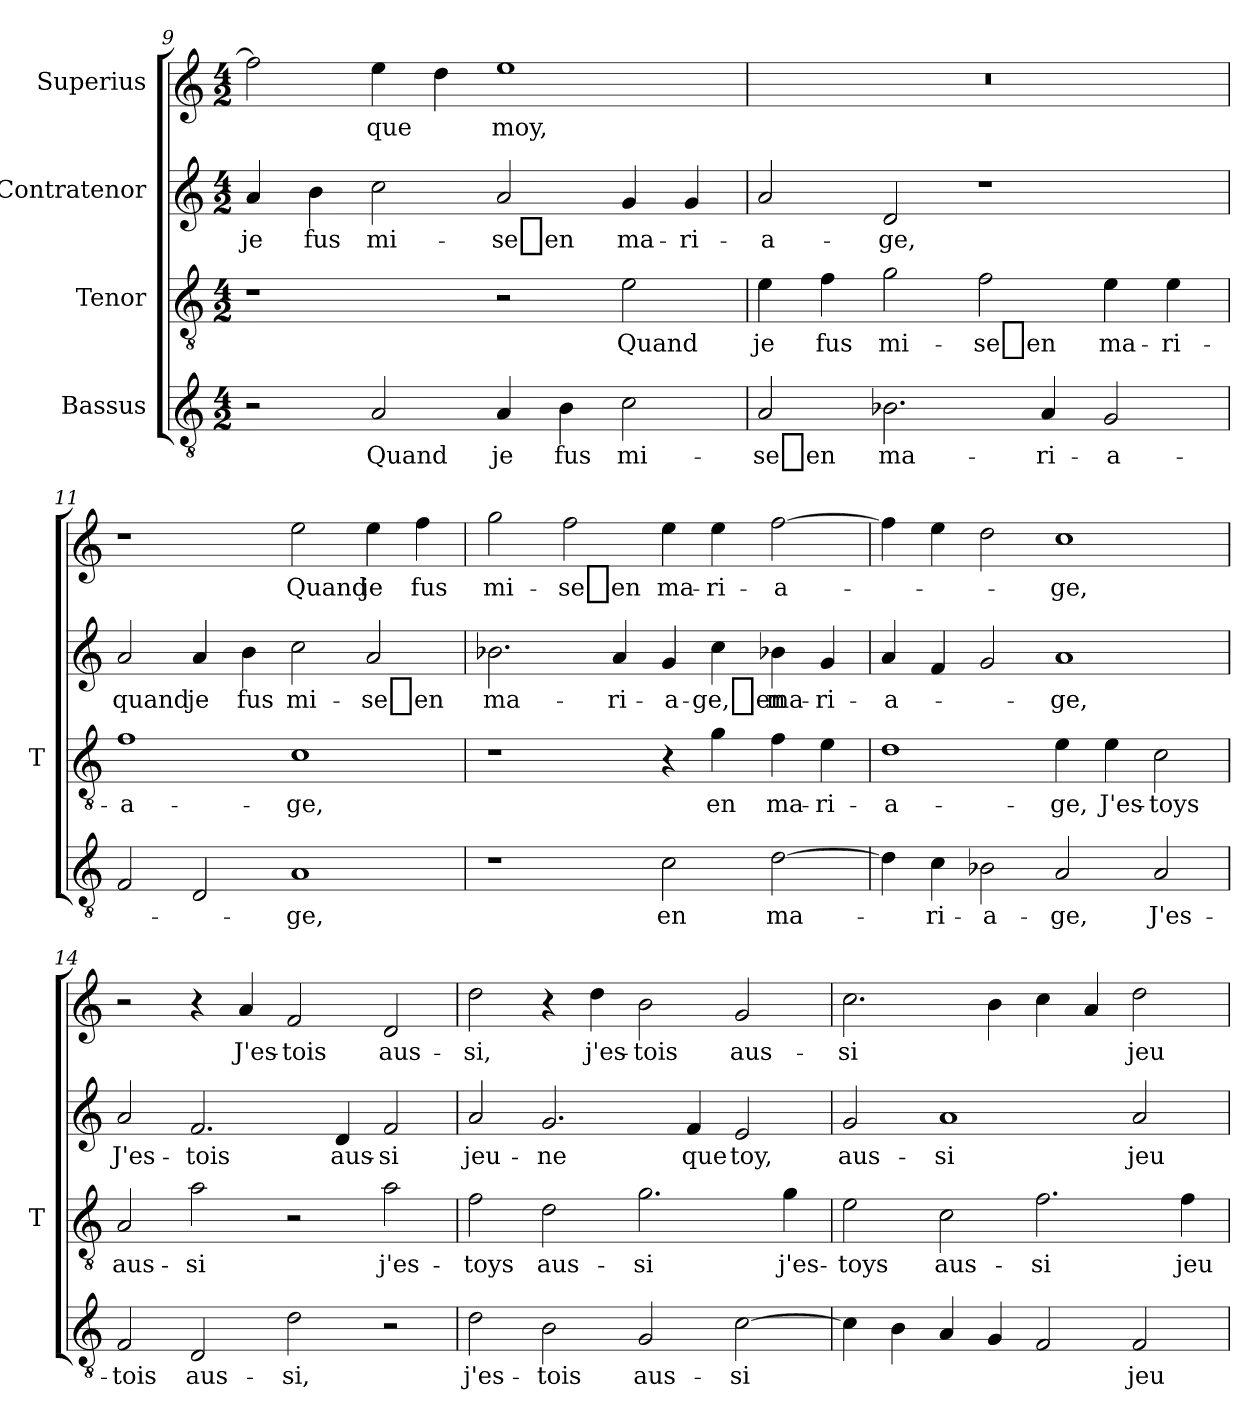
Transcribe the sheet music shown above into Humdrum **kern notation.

**kern	**text	**kern	**text	**kern	**text	**kern	**text
*part4	*part4	*part3	*part3	*part2	*part2	*part1	*part1
*staff4	*staff4	*staff3	*staff3	*staff2	*staff2	*staff1	*staff1
*I"Bassus	*	*I"Tenor	*	*I"Contratenor	*	*I"Superius	*
*	*	*I'T	*	*	*	*	*
*clefGv2	*	*clefGv2	*	*clefG2	*	*clefG2	*
*k[]	*	*k[]	*	*k[]	*	*k[]	*
*M4/2	*	*M4/2	*	*M4/2	*	*M4/2	*
=9	=9	=9	=9	=9	=9	=9	=9
2r	.	1r	.	4a	-je	2ff]	.
.	.	.	.	4b	-fus	.	.
2A	-Quand	.	.	2cc	mi-	4ee	-que
.	.	.	.	.	.	4dd	.
4A	-je	2r	.	2a	-se_en	1ee	-moy,
4B	-fus	.	.	.	.	.	.
2c	mi-	2e	-Quand	4g	ma-	.	.
.	.	.	.	4g	ri-	.	.
=10	=10	=10	=10	=10	=10	=10	=10
2A	-se_en	4e	-je	2a	a-	0r	.
.	.	4f	-fus	.	.	.	.
2.B-X	ma-	2g	mi-	2d	-ge,	.	.
.	.	2f	-se_en	1r	.	.	.
4A	ri-	.	.	.	.	.	.
2G	a-	4e	ma-	.	.	.	.
.	.	4e	ri-	.	.	.	.
=11	=11	=11	=11	=11	=11	=11	=11
2F	.	1f	a-	2a	-quand	1r	.
2D	.	.	.	4a	-je	.	.
.	.	.	.	4b	-fus	.	.
1A	-ge,	1c	-ge,	2cc	mi-	2ee	-Quand
.	.	.	.	2a	-se_en	4ee	-je
.	.	.	.	.	.	4ff	-fus
=12	=12	=12	=12	=12	=12	=12	=12
1r	.	1r	.	2.b-X	ma-	2gg	mi-
.	.	.	.	.	.	2ff	-se_en
.	.	.	.	4a	ri-	.	.
2c	-en	4r	.	4g	a-	4ee	ma-
.	.	4g	-en	4cc	-ge,_en	4ee	ri-
[2d	ma-	4f	ma-	4b-X	ma-	[2ff	a-
.	.	4e	ri-	4g	ri-	.	.
=13	=13	=13	=13	=13	=13	=13	=13
4d]	.	1d	a-	4a	a-	4ff]	.
4c	ri-	.	.	4f	.	4ee	.
2B-X	a-	.	.	2g	.	2dd	.
2A	-ge,	4e	-ge,	1a	-ge,	1cc	-ge,
.	.	4e	J'es-	.	.	.	.
2A	J'es-	2c	-toys	.	.	.	.
=14	=14	=14	=14	=14	=14	=14	=14
2F	-tois	2A	aus-	2a	J'es-	2r	.
2D	aus-	2a	-si	2.f	-tois	4r	.
.	.	.	.	.	.	4a	J'es-
2d	-si,	2r	.	.	.	2f	-tois
.	.	.	.	4d	aus-	.	.
2r	.	2a	j'es-	2f	-si	2d	aus-
=15	=15	=15	=15	=15	=15	=15	=15
2d	j'es-	2f	-toys	2a	jeu-	2dd	-si,
2B	-tois	2d	aus-	2.g	-ne	4r	.
.	.	.	.	.	.	4dd	j'es-
2G	aus-	2.g	-si	.	.	2b	-tois
.	.	.	.	4f	-que	.	.
[2c	-si	.	.	2e	-toy,	2g	aus-
.	.	4g	j'es-	.	.	.	.
=16	=16	=16	=16	=16	=16	=16	=16
4c]	.	2e	-toys	2g	aus-	2.cc	-si
4B	.	.	.	.	.	.	.
4A	.	2c	aus-	1a	-si	.	.
4G	.	.	.	.	.	4b	.
2F	.	2.f	-si	.	.	4cc	.
.	.	.	.	.	.	4a	.
2F	jeu-	.	.	2a	jeu-	2dd	jeu-
.	.	4f	jeu-	.	.	.	.
=	=	=	=	=	=	=	=
*-	*-	*-	*-	*-	*-	*-	*-
